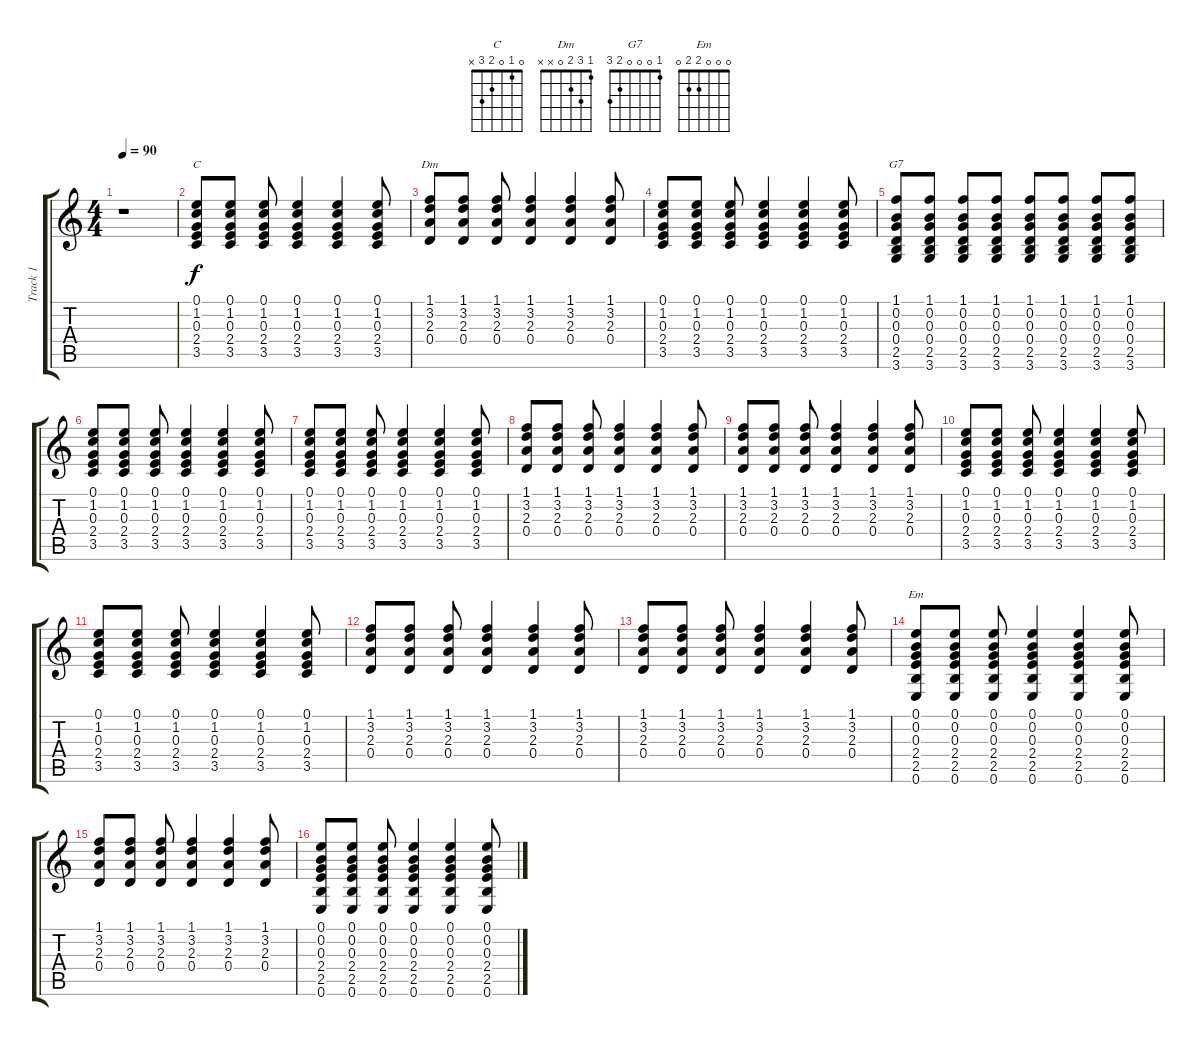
\track ("Track 1" "Track 1") {instrument acousticguitarsteel}
\staff {score tabs}
\tuning (E4 B3 G3 D3 A2 E2) {hide}
\chord ("C" 0 1 0 2 3 x)
\chord ("Dm" 1 3 2 0 x x)
\chord ("G7" 1 0 0 0 2 3)
\chord ("Em" 0 0 0 2 2 0)
\ts (4 4)
\tempo 90
\clef g2
\ks c
r.1{dy f} |
(0.1 1.2 0.3 2.4 3.5).8{ch "C"} (0.1 1.2 0.3 2.4 3.5).8 (0.1 1.2 0.3 2.4 3.5).8 (0.1 1.2 0.3 2.4 3.5).4 (0.1 1.2 0.3 2.4 3.5).4 (0.1 1.2 0.3 2.4 3.5).8 |
(1.1 3.2 2.3 0.4).8{ch "Dm"} (1.1 3.2 2.3 0.4).8 (1.1 3.2 2.3 0.4).8 (1.1 3.2 2.3 0.4).4 (1.1 3.2 2.3 0.4).4 (1.1 3.2 2.3 0.4).8 |
(0.1 1.2 0.3 2.4 3.5).8 (0.1 1.2 0.3 2.4 3.5).8 (0.1 1.2 0.3 2.4 3.5).8 (0.1 1.2 0.3 2.4 3.5).4 (0.1 1.2 0.3 2.4 3.5).4 (0.1 1.2 0.3 2.4 3.5).8 |
(1.1 0.2 0.3 0.4 2.5 3.6).8{ch "G7"} (1.1 0.2 0.3 0.4 2.5 3.6).8 (1.1 0.2 0.3 0.4 2.5 3.6).8 (1.1 0.2 0.3 0.4 2.5 3.6).8 (1.1 0.2 0.3 0.4 2.5 3.6).8 (1.1 0.2 0.3 0.4 2.5 3.6).8 (1.1 0.2 0.3 0.4 2.5 3.6).8 (1.1 0.2 0.3 0.4 2.5 3.6).8 |
(0.1 1.2 0.3 2.4 3.5).8 (0.1 1.2 0.3 2.4 3.5).8 (0.1 1.2 0.3 2.4 3.5).8 (0.1 1.2 0.3 2.4 3.5).4 (0.1 1.2 0.3 2.4 3.5).4 (0.1 1.2 0.3 2.4 3.5).8 |
(0.1 1.2 0.3 2.4 3.5).8 (0.1 1.2 0.3 2.4 3.5).8 (0.1 1.2 0.3 2.4 3.5).8 (0.1 1.2 0.3 2.4 3.5).4 (0.1 1.2 0.3 2.4 3.5).4 (0.1 1.2 0.3 2.4 3.5).8 |
(1.1 3.2 2.3 0.4).8 (1.1 3.2 2.3 0.4).8 (1.1 3.2 2.3 0.4).8 (1.1 3.2 2.3 0.4).4 (1.1 3.2 2.3 0.4).4 (1.1 3.2 2.3 0.4).8 |
(1.1 3.2 2.3 0.4).8 (1.1 3.2 2.3 0.4).8 (1.1 3.2 2.3 0.4).8 (1.1 3.2 2.3 0.4).4 (1.1 3.2 2.3 0.4).4 (1.1 3.2 2.3 0.4).8 |
(0.1 1.2 0.3 2.4 3.5).8 (0.1 1.2 0.3 2.4 3.5).8 (0.1 1.2 0.3 2.4 3.5).8 (0.1 1.2 0.3 2.4 3.5).4 (0.1 1.2 0.3 2.4 3.5).4 (0.1 1.2 0.3 2.4 3.5).8 |
(0.1 1.2 0.3 2.4 3.5).8 (0.1 1.2 0.3 2.4 3.5).8 (0.1 1.2 0.3 2.4 3.5).8 (0.1 1.2 0.3 2.4 3.5).4 (0.1 1.2 0.3 2.4 3.5).4 (0.1 1.2 0.3 2.4 3.5).8 |
(1.1 3.2 2.3 0.4).8 (1.1 3.2 2.3 0.4).8 (1.1 3.2 2.3 0.4).8 (1.1 3.2 2.3 0.4).4 (1.1 3.2 2.3 0.4).4 (1.1 3.2 2.3 0.4).8 |
(1.1 3.2 2.3 0.4).8 (1.1 3.2 2.3 0.4).8 (1.1 3.2 2.3 0.4).8 (1.1 3.2 2.3 0.4).4 (1.1 3.2 2.3 0.4).4 (1.1 3.2 2.3 0.4).8 |
(0.1 0.2 0.3 2.4 2.5 0.6).8{ch "Em"} (0.1 0.2 0.3 2.4 2.5 0.6).8 (0.1 0.2 0.3 2.4 2.5 0.6).8 (0.1 0.2 0.3 2.4 2.5 0.6).4 (0.1 0.2 0.3 2.4 2.5 0.6).4 (0.1 0.2 0.3 2.4 2.5 0.6).8 |
(1.1 3.2 2.3 0.4).8 (1.1 3.2 2.3 0.4).8 (1.1 3.2 2.3 0.4).8 (1.1 3.2 2.3 0.4).4 (1.1 3.2 2.3 0.4).4 (1.1 3.2 2.3 0.4).8 |
(0.1 0.2 0.3 2.4 2.5 0.6).8 (0.1 0.2 0.3 2.4 2.5 0.6).8 (0.1 0.2 0.3 2.4 2.5 0.6).8 (0.1 0.2 0.3 2.4 2.5 0.6).4 (0.1 0.2 0.3 2.4 2.5 0.6).4 (0.1 0.2 0.3 2.4 2.5 0.6).8
